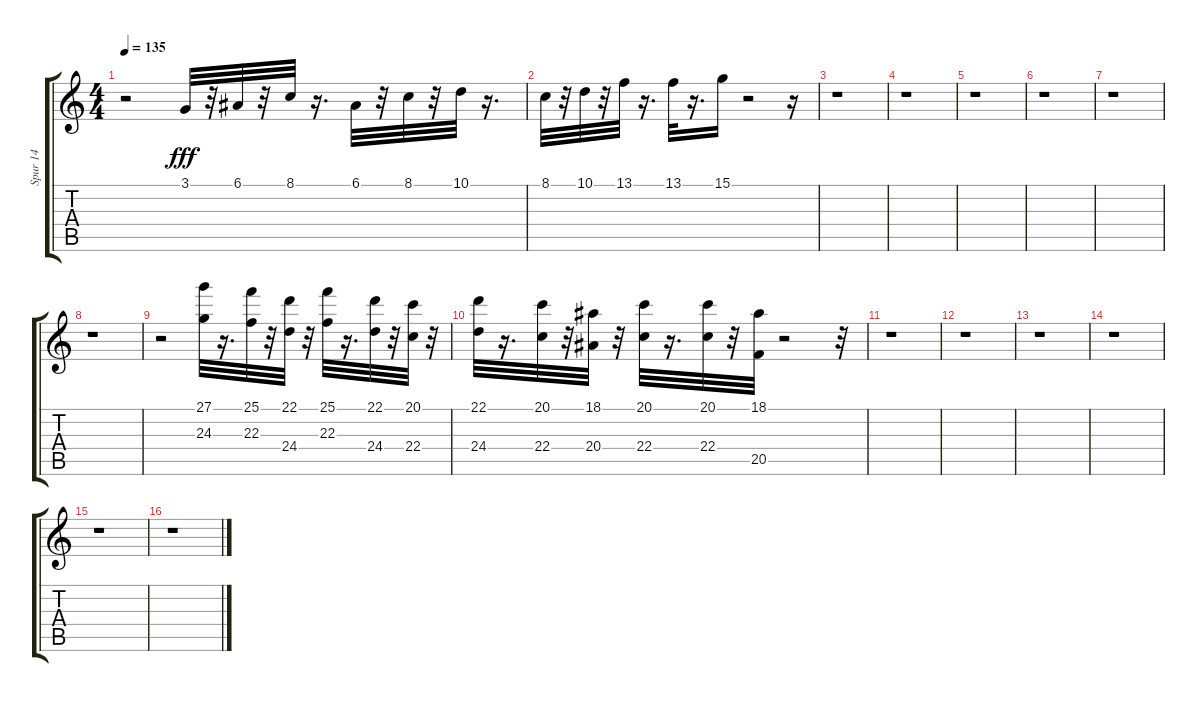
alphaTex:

\track ("Spur 14" "Spur 14") {instrument stringensemble1}
\staff {score tabs}
\tuning (E4 B3 G3 D3 A2 E2) {hide}
\ts (4 4)
\tempo 135
\clef g2
\ks c
r.2{dy fff} 3.1.32 r.32 6.1.32 r.32 8.1.32 r.16{d} 6.1.32 r.32 8.1.32 r.32 10.1.32 r.16{d} |
8.1.32 r.32 10.1.32 r.32 13.1.32 r.16{d} 13.1.32 r.16{d} 15.1.16 r.2 r.16 |
r.1 |
r.1 |
r.1 |
r.1 |
r.1 |
r.1 |
r.2 (27.1 24.3).32 r.16{d} (25.1 22.3).32 r.32 (22.1 24.4).32 r.32 (25.1 22.3).32 r.16{d} (22.1 24.4).32 r.32 (20.1 22.4).32 r.32 |
(22.1 24.4).32 r.16{d} (20.1 22.4).32 r.32 (18.1 20.4).32 r.32 (20.1 22.4).32 r.16{d} (20.1 22.4).32 r.32 (18.1 20.5).32 r.2 r.32 |
r.1 |
r.1 |
r.1 |
r.1 |
r.1 |
r.1
